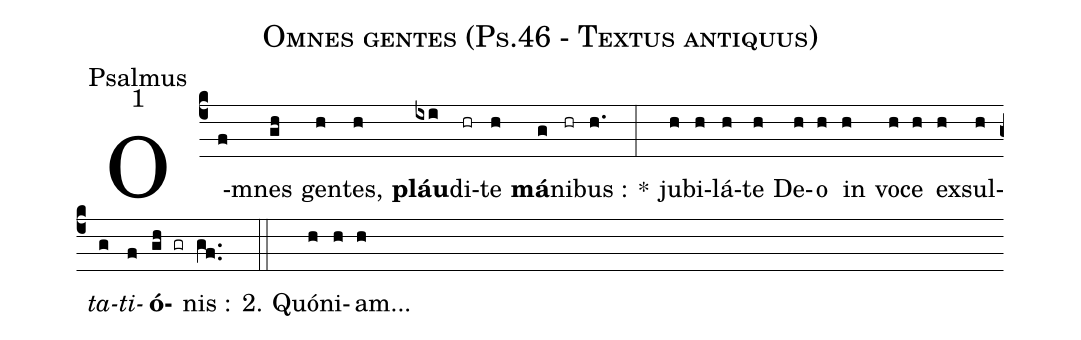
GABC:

name:Omnes gentes (Ps.46 - Textus antiquus);
office-part:Psalmus;
mode:1;
%%
(c4) O(f)mnes(gh) gen(h)tes,(h) <b>pláu</b>(ixi)di(hr)te(h) <b>má</b>(g)ni(hr)bus :(h.) *(:) ju(h)bi(h)lá(h)te(h) De(h)o(h) in(h) vo(h)ce(h) ex(h)sul(h)<i>ta</i>(g)<i>ti</i>(f)<b>ó</b>(gh gr)nis :(gf..) (::) 2. Quó(h)ni(h)am...(h)
